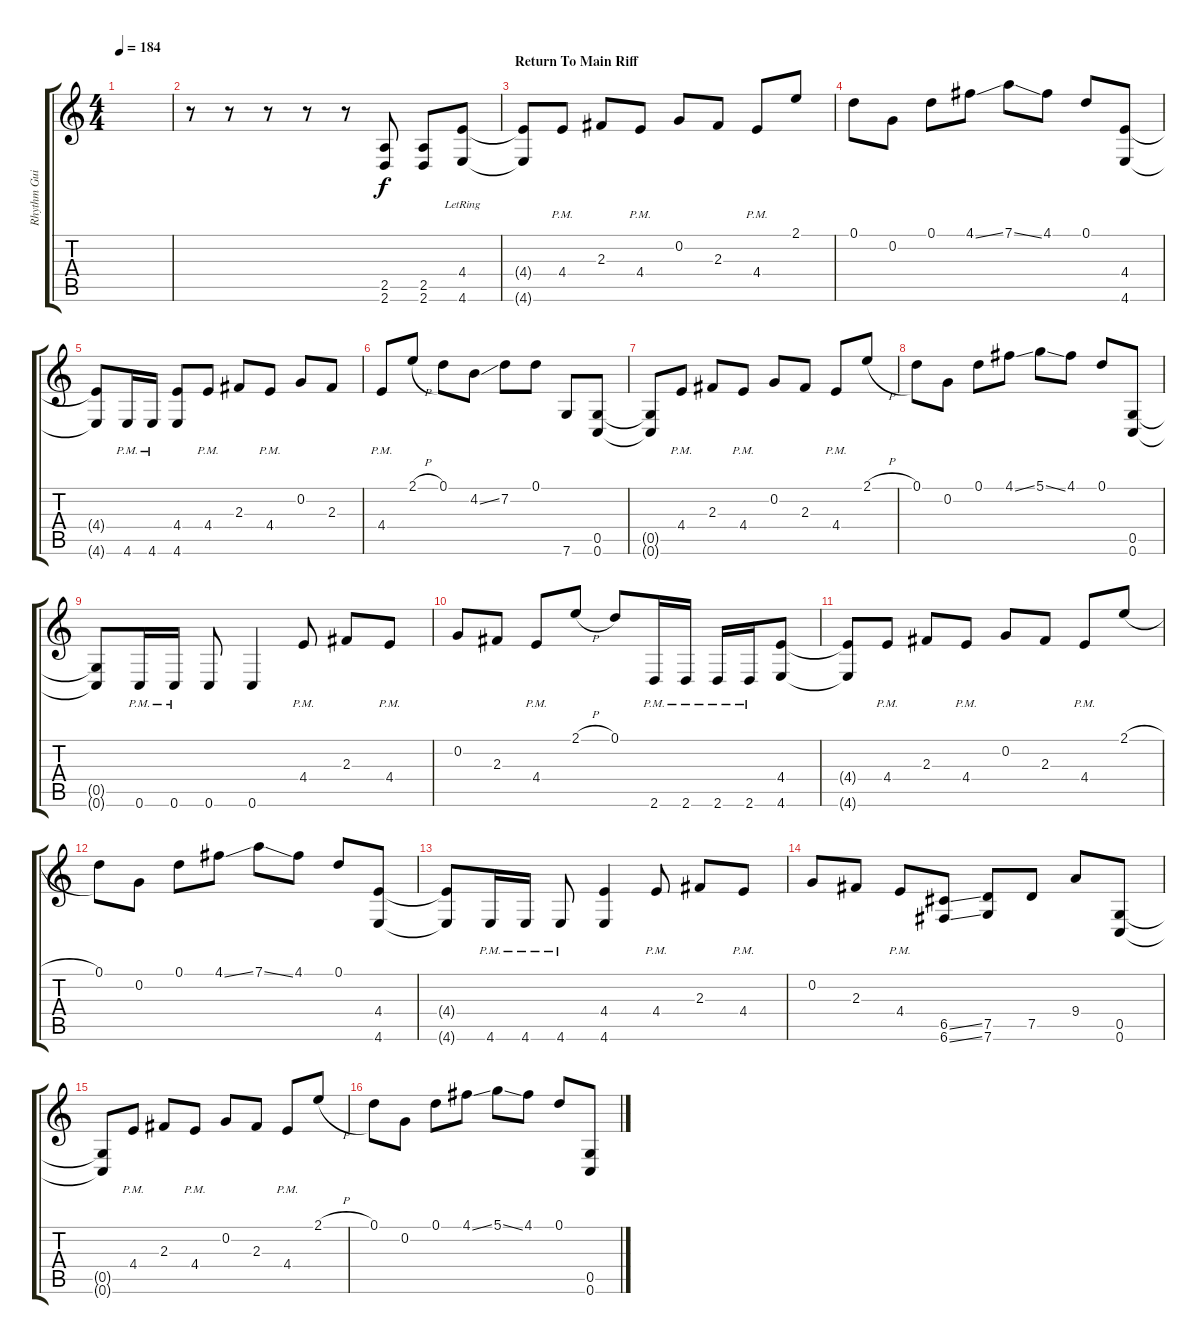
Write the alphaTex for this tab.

\track ("Rhythm Guitar" "Rhythm Gui") {instrument overdrivenguitar}
\staff {score tabs}
\tuning (D4 G3 E3 C3 G2 C2) {hide}
\ts (4 4)
\tempo 184
\clef g2
\ks c
|
r.8 r.8 r.8 r.8 r.8 (2.5 2.6).8 (2.5 2.6).8 (4.4{lr} 4.6{lr}).8 |
\section ("" "Return To Main Riff")
(4.4{t} 4.6{t}).8 4.4{pm}.8 2.3.8 4.4{pm}.8 0.2.8 2.3.8 4.4{pm}.8 2.1.8 |
0.1.8 0.2.8 0.1.8 4.1{ss}.8 7.1{ss}.8 4.1.8 0.1.8 (4.4 4.6).8 |
(4.4{t} 4.6{t}).8 4.6{pm}.16 4.6{pm}.16 (4.4 4.6).8 4.4{pm}.8 2.3.8 4.4{pm}.8 0.2.8 2.3.8 |
4.4{pm}.8 2.1{h}.8 0.1.8 4.2{ss}.8 7.2.8 0.1.8 7.6.8 (0.5 0.6).8 |
(0.5{t} 0.6{t}).8 4.4{pm}.8 2.3.8 4.4{pm}.8 0.2.8 2.3.8 4.4{pm}.8 2.1{h}.8 |
0.1.8 0.2.8 0.1.8 4.1{ss}.8 5.1{ss}.8 4.1.8 0.1.8 (0.5 0.6).8 |
(0.5{t} 0.6{t}).8 0.6{pm}.16 0.6{pm}.16 0.6.8 0.6.4 4.4{pm}.8 2.3.8 4.4{pm}.8 |
0.2.8 2.3.8 4.4{pm}.8 2.1{h}.8 0.1.8 2.6{pm}.16 2.6{pm}.16 2.6{pm}.16 2.6{pm}.16 (4.4 4.6).8 |
(4.4{t} 4.6{t}).8 4.4{pm}.8 2.3.8 4.4{pm}.8 0.2.8 2.3.8 4.4{pm}.8 2.1{h}.8 |
0.1.8 0.2.8 0.1.8 4.1{ss}.8 7.1{ss}.8 4.1.8 0.1.8 (4.4 4.6).8 |
(4.4{t} 4.6{t}).8 4.6{pm}.16 4.6{pm}.16 4.6{pm}.8 (4.4 4.6).4 4.4{pm}.8 2.3.8 4.4{pm}.8 |
0.2.8 2.3.8 4.4{pm}.8 (6.5{ss} 6.6{ss}).8 (7.5 7.6).8 7.5.8 9.4.8 (0.5 0.6).8 |
(0.5{t} 0.6{t}).8 4.4{pm}.8 2.3.8 4.4{pm}.8 0.2.8 2.3.8 4.4{pm}.8 2.1{h}.8 |
0.1.8 0.2.8 0.1.8 4.1{ss}.8 5.1{ss}.8 4.1.8 0.1.8 (0.5 0.6).8
